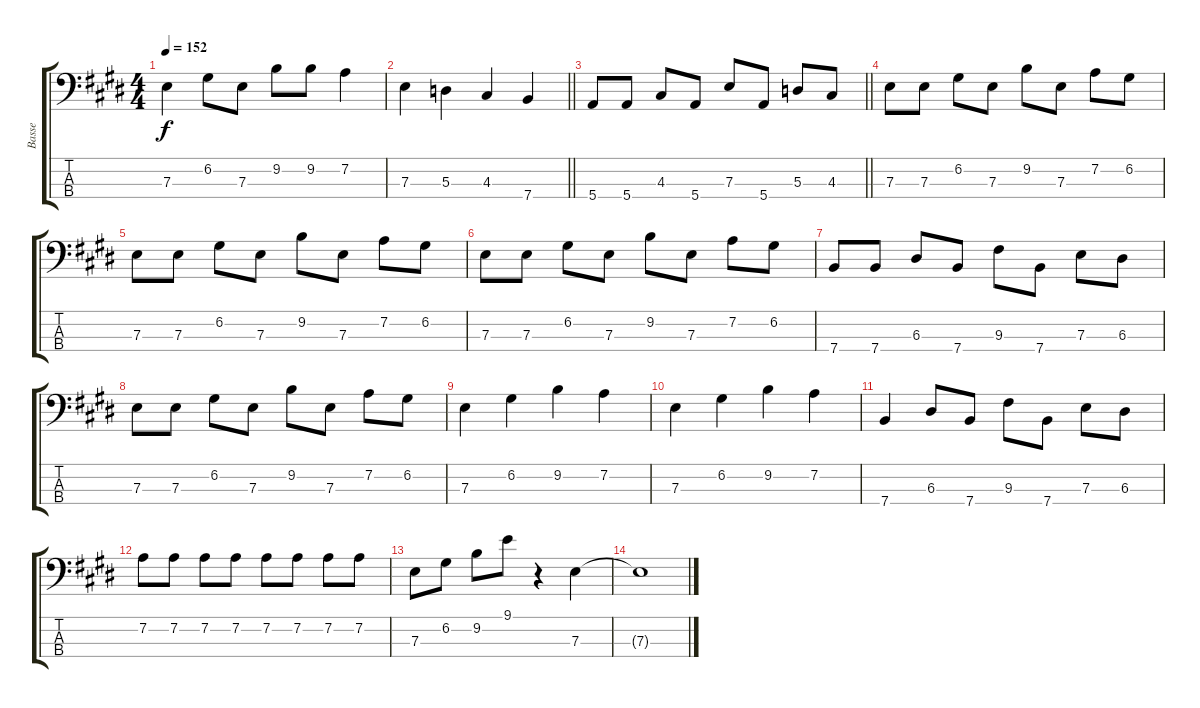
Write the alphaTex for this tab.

\track ("Basse" "Basse") {instrument electricbassfinger}
\staff {score tabs}
\tuning (G2 D2 A1 E1) {hide}
\ts (4 4)
\tempo 152
\clef f4
\ks e
7.3.4{dy f} 6.2.8 7.3.8 9.2.8 9.2.8 7.2.4 |
\barLineRight lightlight
7.3.4 5.3.4 4.3.4 7.4.4 |
\barLineRight lightlight
5.4.8 5.4.8 4.3.8 5.4.8 7.3.8 5.4.8 5.3.8 4.3.8 |
7.3.8 7.3.8 6.2.8 7.3.8 9.2.8 7.3.8 7.2.8 6.2.8 |
7.3.8 7.3.8 6.2.8 7.3.8 9.2.8 7.3.8 7.2.8 6.2.8 |
7.3.8 7.3.8 6.2.8 7.3.8 9.2.8 7.3.8 7.2.8 6.2.8 |
7.4.8 7.4.8 6.3.8 7.4.8 9.3.8 7.4.8 7.3.8 6.3.8 |
7.3.8 7.3.8 6.2.8 7.3.8 9.2.8 7.3.8 7.2.8 6.2.8 |
7.3.4 6.2.4 9.2.4 7.2.4 |
7.3.4 6.2.4 9.2.4 7.2.4 |
7.4.4 6.3.8 7.4.8 9.3.8 7.4.8 7.3.8 6.3.8 |
7.2.8 7.2.8 7.2.8 7.2.8 7.2.8 7.2.8 7.2.8 7.2.8 |
7.3.8 6.2.8 9.2.8 9.1.8 r.4 7.3.4 |
7.3{t}.1
